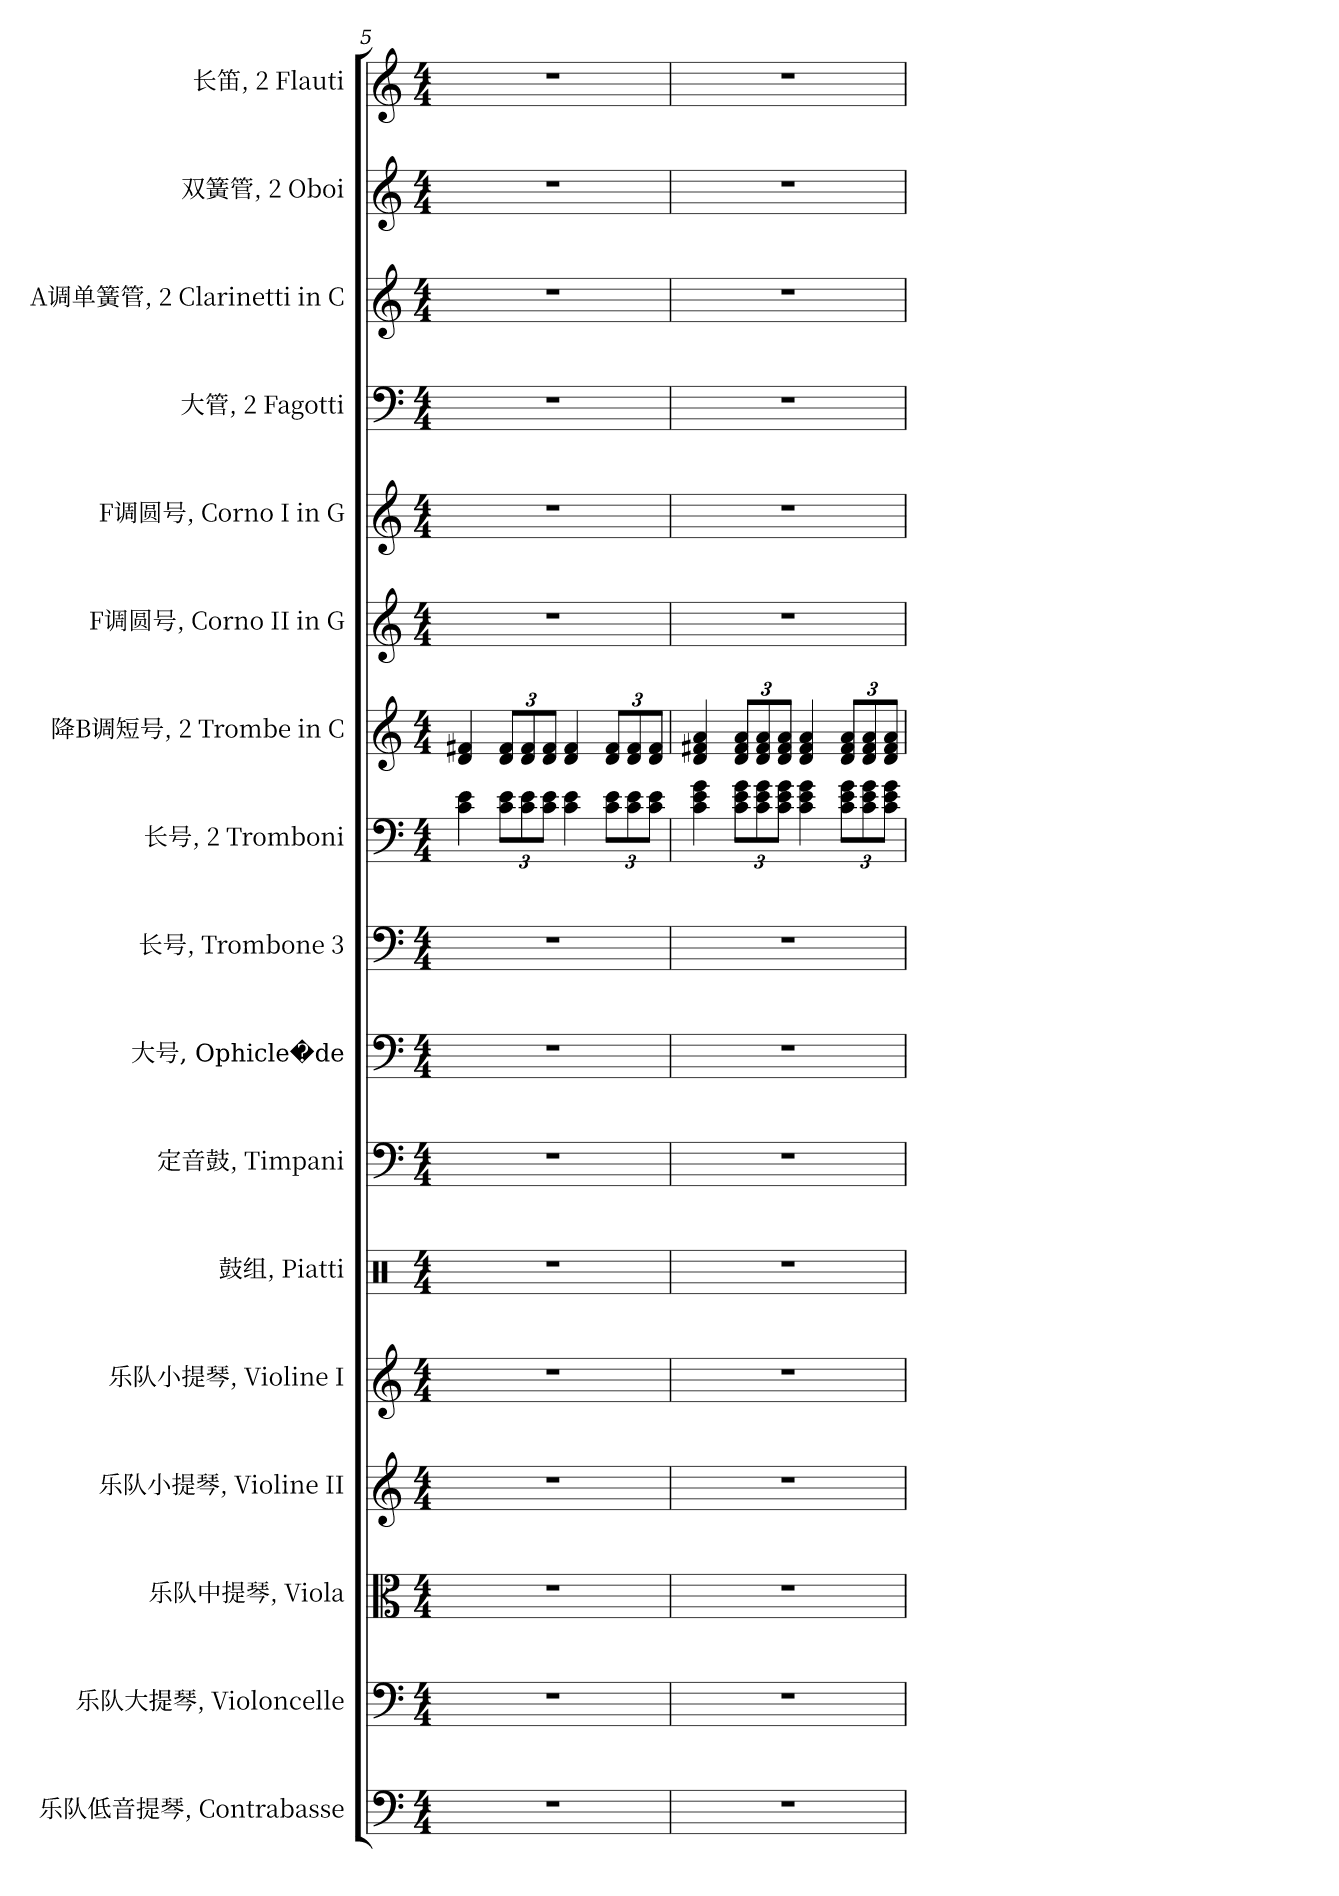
**kern	**kern	**kern	**kern	**kern	**kern	**kern	**kern	**kern	**kern	**kern	**kern	**kern	**kern	**kern	**kern	**kern
*part17	*part16	*part15	*part14	*part13	*part12	*part11	*part10	*part9	*part8	*part7	*part6	*part5	*part4	*part3	*part2	*part1
*staff17	*staff16	*staff15	*staff14	*staff13	*staff12	*staff11	*staff10	*staff9	*staff8	*staff7	*staff6	*staff5	*staff4	*staff3	*staff2	*staff1
*I"乐队低音提琴, Contrabasse	*I"乐队大提琴, Violoncelle	*I"乐队中提琴, Viola	*I"乐队小提琴, Violine II	*I"乐队小提琴, Violine I	*I"鼓组, Piatti	*I"定音鼓, Timpani	*I"大号, Ophicle�de	*I"长号, Trombone 3	*I"长号, 2 Tromboni	*I"降B调短号, 2 Trombe in C	*I"F调圆号, Corno II in G	*I"F调圆号, Corno I in G	*I"大管, 2 Fagotti	*I"A调单簧管, 2 Clarinetti in C	*I"双簧管, 2 Oboi	*I"长笛, 2 Flauti
*I'Cbs.	*	*	*	*	*	*I'Timp.	*	*I'Tbn.	*I'Tbn.	*	*	*	*	*I'A Cl.	*I'Ob.	*I'Fl.
!!LO:PB:g=z
*clefF4	*clefF4	*clefC3	*clefG2	*clefG2	*clefX	*clefF4	*clefF4	*clefF4	*clefF4	*clefG2	*clefG2	*clefG2	*clefF4	*clefG2	*clefG2	*clefG2
*ITrd7c12	*	*	*	*	*	*	*	*	*	*ITrd1c2	*ITrd4c7	*ITrd4c7	*	*ITrd2c3	*	*
*k[]	*k[]	*k[]	*k[]	*k[]	*k[]	*k[]	*k[]	*k[]	*k[]	*k[b-e-]	*k[b-]	*k[b-]	*k[]	*k[f#c#g#]	*k[]	*k[]
*M4/4	*M4/4	*M4/4	*M4/4	*M4/4	*M4/4	*M4/4	*M4/4	*M4/4	*M4/4	*M4/4	*M4/4	*M4/4	*M4/4	*M4/4	*M4/4	*M4/4
*MM162	*MM162	*MM162	*MM162	*MM162	*MM162	*MM162	*MM162	*MM162	*MM162	*MM162	*MM162	*MM162	*MM162	*MM162	*MM162	*MM162
=5	=5	=5	=5	=5	=5	=5	=5	=5	=5	=5	=5	=5	=5	=5	=5	=5
1r	1r	1r	1r	1r	1r	1r	1r	1r	4c\ 4e\	4c/ 4en/	1r	1r	1r	1r	1r	1r
*	*	*	*	*	*	*	*	*	*Xbrackettup	*Xbrackettup	*	*	*	*	*	*
.	.	.	.	.	.	.	.	.	12c\ 12e\L	12c/ 12e/L	.	.	.	.	.	.
.	.	.	.	.	.	.	.	.	12c\ 12e\	12c/ 12e/	.	.	.	.	.	.
.	.	.	.	.	.	.	.	.	12c\ 12e\J	12c/ 12e/J	.	.	.	.	.	.
.	.	.	.	.	.	.	.	.	4c\ 4e\	4c/ 4e/	.	.	.	.	.	.
.	.	.	.	.	.	.	.	.	12c\ 12e\L	12c/ 12e/L	.	.	.	.	.	.
.	.	.	.	.	.	.	.	.	12c\ 12e\	12c/ 12e/	.	.	.	.	.	.
.	.	.	.	.	.	.	.	.	12c\ 12e\J	12c/ 12e/J	.	.	.	.	.	.
=6	=6	=6	=6	=6	=6	=6	=6	=6	=6	=6	=6	=6	=6	=6	=6	=6
*	*	*	*	*	*	*	*	*	*	*	*	*	*	*	*	*MM162
1r	1r	1r	1r	1r	1r	1r	1r	1r	4c\ 4e\ 4g\	4c/ 4en/ 4g/	1r	1r	1r	1r	1r	1r
.	.	.	.	.	.	.	.	.	12c\ 12e\ 12g\L	12c/ 12e/ 12g/L	.	.	.	.	.	.
.	.	.	.	.	.	.	.	.	12c\ 12e\ 12g\	12c/ 12e/ 12g/	.	.	.	.	.	.
.	.	.	.	.	.	.	.	.	12c\ 12e\ 12g\J	12c/ 12e/ 12g/J	.	.	.	.	.	.
.	.	.	.	.	.	.	.	.	4c\ 4e\ 4g\	4c/ 4e/ 4g/	.	.	.	.	.	.
.	.	.	.	.	.	.	.	.	12c\ 12e\ 12g\L	12c/ 12e/ 12g/L	.	.	.	.	.	.
.	.	.	.	.	.	.	.	.	12c\ 12e\ 12g\	12c/ 12e/ 12g/	.	.	.	.	.	.
.	.	.	.	.	.	.	.	.	12c\ 12e\ 12g\J	12c/ 12e/ 12g/J	.	.	.	.	.	.
=	=	=	=	=	=	=	=	=	=	=	=	=	=	=	=	=
*-	*-	*-	*-	*-	*-	*-	*-	*-	*-	*-	*-	*-	*-	*-	*-	*-
